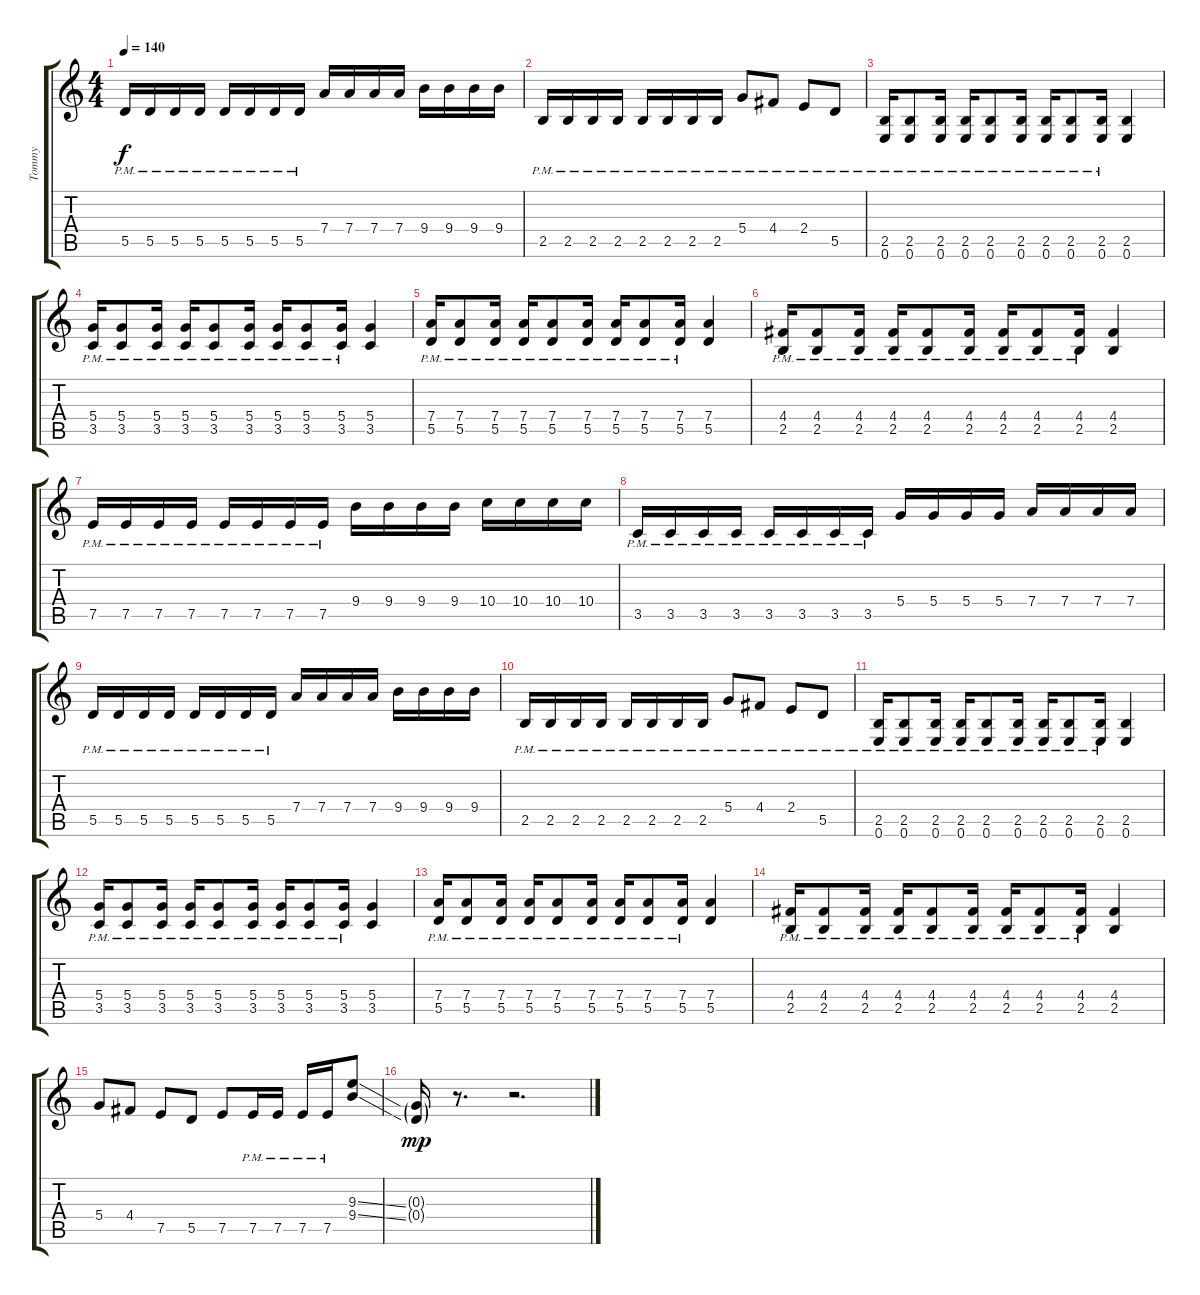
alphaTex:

\track ("Tommy" "Tommy") {instrument distortionguitar}
\staff {score tabs}
\tuning (E4 B3 G3 D3 A2 E2) {hide}
\ts (4 4)
\tempo 140
\clef g2
\ks c
5.5{pm}.16{dy f} 5.5{pm}.16 5.5{pm}.16 5.5{pm}.16 5.5{pm}.16 5.5{pm}.16 5.5{pm}.16 5.5{pm}.16 7.4.16 7.4.16 7.4.16 7.4.16 9.4.16 9.4.16 9.4.16 9.4.16 |
2.5{pm}.16 2.5{pm}.16 2.5{pm}.16 2.5{pm}.16 2.5{pm}.16 2.5{pm}.16 2.5{pm}.16 2.5{pm}.16 5.4{pm}.8 4.4{pm}.8 2.4{pm}.8 5.5{pm}.8 |
(2.5{pm} 0.6{pm}).16 (2.5{pm} 0.6{pm}).8 (2.5{pm} 0.6{pm}).16 (2.5{pm} 0.6{pm}).16 (2.5{pm} 0.6{pm}).8 (2.5{pm} 0.6{pm}).16 (2.5{pm} 0.6{pm}).16 (2.5{pm} 0.6{pm}).8 (2.5{pm} 0.6{pm}).16 (2.5 0.6).4 |
(5.4{pm} 3.5{pm}).16 (5.4{pm} 3.5{pm}).8 (5.4{pm} 3.5{pm}).16 (5.4{pm} 3.5{pm}).16 (5.4{pm} 3.5{pm}).8 (5.4{pm} 3.5{pm}).16 (5.4{pm} 3.5{pm}).16 (5.4{pm} 3.5{pm}).8 (5.4{pm} 3.5{pm}).16 (5.4 3.5).4 |
(7.4{pm} 5.5{pm}).16 (7.4{pm} 5.5{pm}).8 (7.4{pm} 5.5{pm}).16 (7.4{pm} 5.5{pm}).16 (7.4{pm} 5.5{pm}).8 (7.4{pm} 5.5{pm}).16 (7.4{pm} 5.5{pm}).16 (7.4{pm} 5.5{pm}).8 (7.4{pm} 5.5{pm}).16 (7.4 5.5).4 |
(4.4{pm} 2.5{pm}).16 (4.4{pm} 2.5{pm}).8 (4.4{pm} 2.5{pm}).16 (4.4{pm} 2.5{pm}).16 (4.4{pm} 2.5{pm}).8 (4.4{pm} 2.5{pm}).16 (4.4{pm} 2.5{pm}).16 (4.4{pm} 2.5{pm}).8 (4.4{pm} 2.5{pm}).16 (4.4 2.5).4 |
7.5{pm}.16 7.5{pm}.16 7.5{pm}.16 7.5{pm}.16 7.5{pm}.16 7.5{pm}.16 7.5{pm}.16 7.5{pm}.16 9.4.16 9.4.16 9.4.16 9.4.16 10.4.16 10.4.16 10.4.16 10.4.16 |
3.5{pm}.16 3.5{pm}.16 3.5{pm}.16 3.5{pm}.16 3.5{pm}.16 3.5{pm}.16 3.5{pm}.16 3.5{pm}.16 5.4.16 5.4.16 5.4.16 5.4.16 7.4.16 7.4.16 7.4.16 7.4.16 |
5.5{pm}.16 5.5{pm}.16 5.5{pm}.16 5.5{pm}.16 5.5{pm}.16 5.5{pm}.16 5.5{pm}.16 5.5{pm}.16 7.4.16 7.4.16 7.4.16 7.4.16 9.4.16 9.4.16 9.4.16 9.4.16 |
2.5{pm}.16 2.5{pm}.16 2.5{pm}.16 2.5{pm}.16 2.5{pm}.16 2.5{pm}.16 2.5{pm}.16 2.5{pm}.16 5.4{pm}.8 4.4{pm}.8 2.4{pm}.8 5.5{pm}.8 |
(2.5{pm} 0.6{pm}).16 (2.5{pm} 0.6{pm}).8 (2.5{pm} 0.6{pm}).16 (2.5{pm} 0.6{pm}).16 (2.5{pm} 0.6{pm}).8 (2.5{pm} 0.6{pm}).16 (2.5{pm} 0.6{pm}).16 (2.5{pm} 0.6{pm}).8 (2.5{pm} 0.6{pm}).16 (2.5 0.6).4 |
(5.4{pm} 3.5{pm}).16 (5.4{pm} 3.5{pm}).8 (5.4{pm} 3.5{pm}).16 (5.4{pm} 3.5{pm}).16 (5.4{pm} 3.5{pm}).8 (5.4{pm} 3.5{pm}).16 (5.4{pm} 3.5{pm}).16 (5.4{pm} 3.5{pm}).8 (5.4{pm} 3.5{pm}).16 (5.4 3.5).4 |
(7.4{pm} 5.5{pm}).16 (7.4{pm} 5.5{pm}).8 (7.4{pm} 5.5{pm}).16 (7.4{pm} 5.5{pm}).16 (7.4{pm} 5.5{pm}).8 (7.4{pm} 5.5{pm}).16 (7.4{pm} 5.5{pm}).16 (7.4{pm} 5.5{pm}).8 (7.4{pm} 5.5{pm}).16 (7.4 5.5).4 |
(4.4{pm} 2.5{pm}).16 (4.4{pm} 2.5{pm}).8 (4.4{pm} 2.5{pm}).16 (4.4{pm} 2.5{pm}).16 (4.4{pm} 2.5{pm}).8 (4.4{pm} 2.5{pm}).16 (4.4{pm} 2.5{pm}).16 (4.4{pm} 2.5{pm}).8 (4.4{pm} 2.5{pm}).16 (4.4 2.5).4 |
5.4.8 4.4.8 7.5.8 5.5.8 7.5.8 7.5{pm}.16 7.5{pm}.16 7.5{pm}.16 7.5{pm}.16 (9.3{ss} 9.4{ss}).8 |
(0.3{g} 0.4{g}).16{dy mp} r.8{d} r.2{d}
